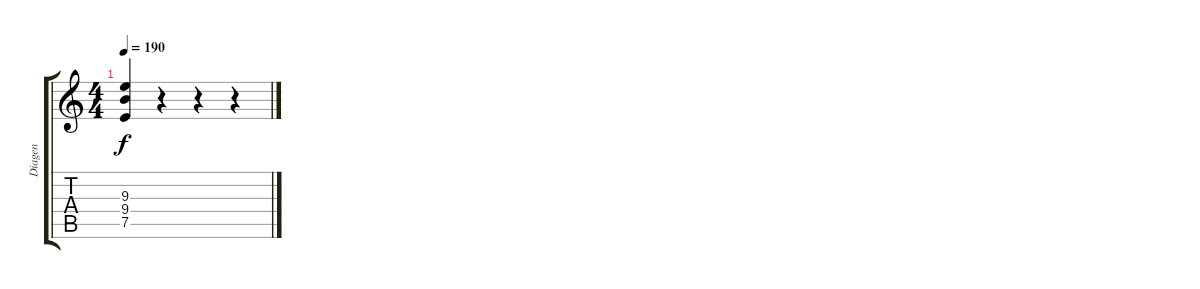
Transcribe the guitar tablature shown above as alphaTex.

\track ("Diagen" "Diagen") {instrument overdrivenguitar}
\staff {score tabs}
\tuning (E4 B3 G3 D3 A2 E2) {hide}
\ts (4 4)
\tempo 190
\clef g2
\ks c
(9.3 9.4 7.5).4{dy f} r.4 r.4 r.4
